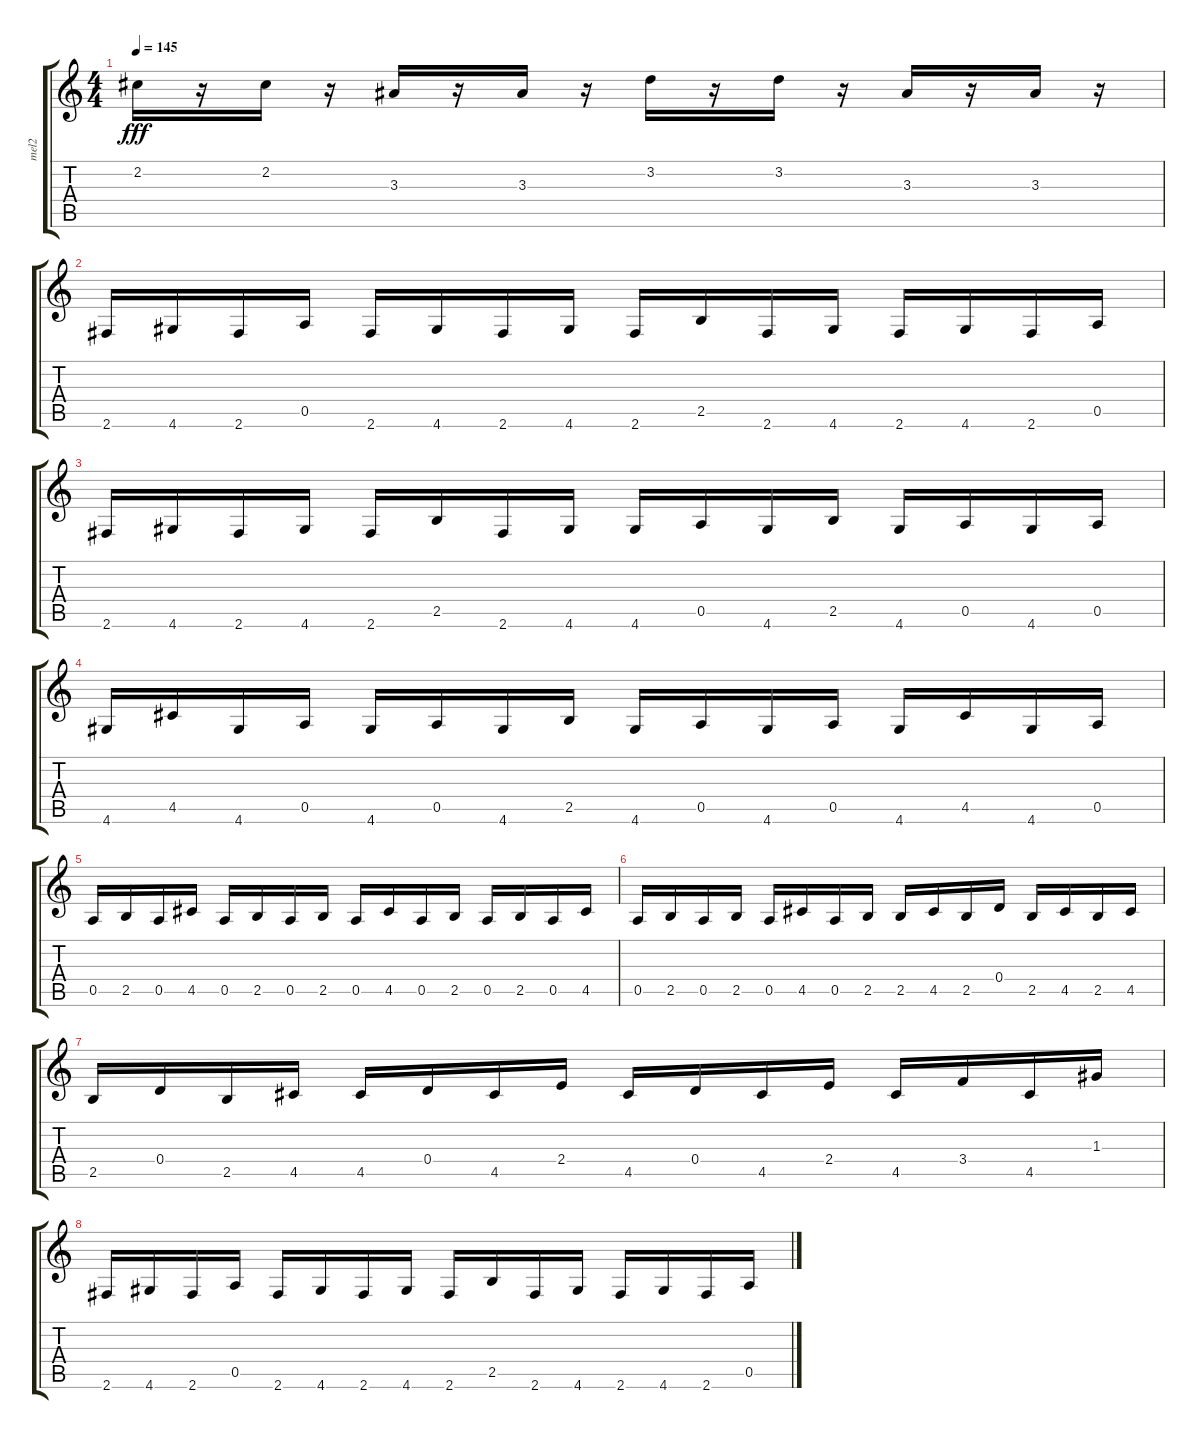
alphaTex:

\track ("mel2" "mel2") {instrument overdrivenguitar}
\staff {score tabs}
\tuning (E4 B3 G3 D3 A2 E2) {hide}
\ts (4 4)
\tempo 145
\clef g2
\ks c
2.2.16{dy fff} r.16 2.2.16 r.16 3.3.16 r.16 3.3.16 r.16 3.2.16 r.16 3.2.16 r.16 3.3.16 r.16 3.3.16 r.16 |
2.6.16 4.6.16 2.6.16 0.5.16 2.6.16 4.6.16 2.6.16 4.6.16 2.6.16 2.5.16 2.6.16 4.6.16 2.6.16 4.6.16 2.6.16 0.5.16 |
2.6.16 4.6.16 2.6.16 4.6.16 2.6.16 2.5.16 2.6.16 4.6.16 4.6.16 0.5.16 4.6.16 2.5.16 4.6.16 0.5.16 4.6.16 0.5.16 |
4.6.16 4.5.16 4.6.16 0.5.16 4.6.16 0.5.16 4.6.16 2.5.16 4.6.16 0.5.16 4.6.16 0.5.16 4.6.16 4.5.16 4.6.16 0.5.16 |
0.5.16 2.5.16 0.5.16 4.5.16 0.5.16 2.5.16 0.5.16 2.5.16 0.5.16 4.5.16 0.5.16 2.5.16 0.5.16 2.5.16 0.5.16 4.5.16 |
0.5.16 2.5.16 0.5.16 2.5.16 0.5.16 4.5.16 0.5.16 2.5.16 2.5.16 4.5.16 2.5.16 0.4.16 2.5.16 4.5.16 2.5.16 4.5.16 |
2.5.16 0.4.16 2.5.16 4.5.16 4.5.16 0.4.16 4.5.16 2.4.16 4.5.16 0.4.16 4.5.16 2.4.16 4.5.16 3.4.16 4.5.16 1.3.16 |
2.6.16 4.6.16 2.6.16 0.5.16 2.6.16 4.6.16 2.6.16 4.6.16 2.6.16 2.5.16 2.6.16 4.6.16 2.6.16 4.6.16 2.6.16 0.5.16
